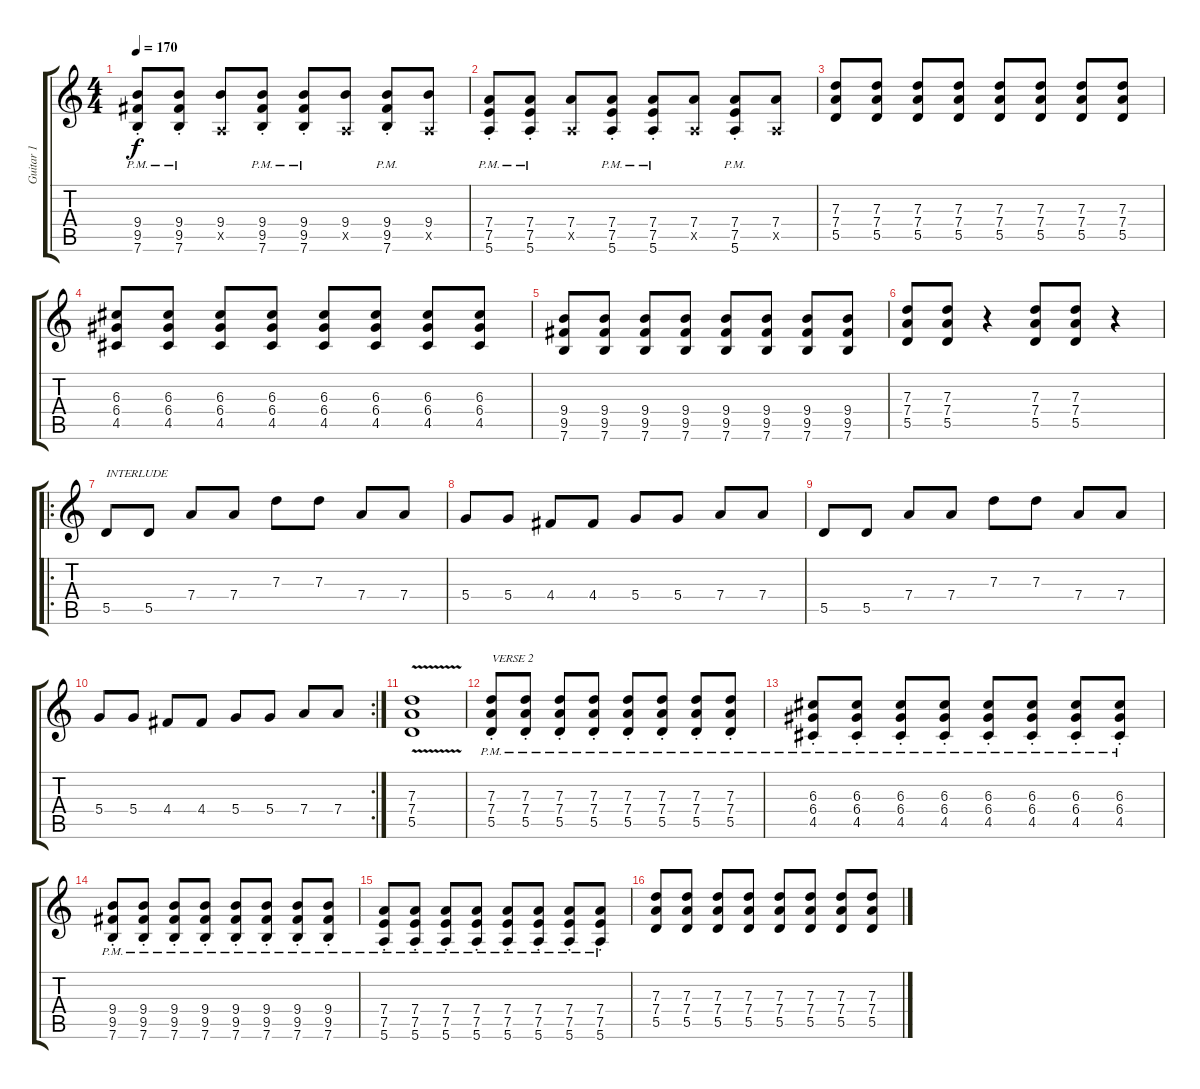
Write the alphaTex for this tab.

\track ("Guitar 1" "Guitar 1") {instrument distortionguitar}
\staff {score tabs}
\tuning (E4 B3 G3 D3 A2 E2) {hide}
\ts (4 4)
\tempo 170
\clef g2
\ks c
(9.4{pm st} 9.5{pm st} 7.6{pm st}).8{dy f} (9.4{pm st} 9.5{pm st} 7.6{pm st}).8 (9.4 0.5{x}).8 (9.4{pm st} 9.5{pm st} 7.6{pm st}).8 (9.4{pm st} 9.5{pm st} 7.6{pm st}).8 (9.4 0.5{x}).8 (9.4{pm st} 9.5{pm st} 7.6{pm st}).8 (9.4 0.5{x}).8 |
(7.4{pm st} 7.5{pm st} 5.6{pm st}).8 (7.4{pm st} 7.5{pm st} 5.6{pm st}).8 (7.4 0.5{x}).8 (7.4{pm st} 7.5{pm st} 5.6{pm st}).8 (7.4{pm st} 7.5{pm st} 5.6{pm st}).8 (7.4 0.5{x}).8 (7.4{pm st} 7.5{pm st} 5.6{pm st}).8 (7.4 0.5{x}).8 |
(7.3 7.4 5.5).8 (7.3 7.4 5.5).8 (7.3 7.4 5.5).8 (7.3 7.4 5.5).8 (7.3 7.4 5.5).8 (7.3 7.4 5.5).8 (7.3 7.4 5.5).8 (7.3 7.4 5.5).8 |
(6.3 6.4 4.5).8 (6.3 6.4 4.5).8 (6.3 6.4 4.5).8 (6.3 6.4 4.5).8 (6.3 6.4 4.5).8 (6.3 6.4 4.5).8 (6.3 6.4 4.5).8 (6.3 6.4 4.5).8 |
(9.4 9.5 7.6).8 (9.4 9.5 7.6).8 (9.4 9.5 7.6).8 (9.4 9.5 7.6).8 (9.4 9.5 7.6).8 (9.4 9.5 7.6).8 (9.4 9.5 7.6).8 (9.4 9.5 7.6).8 |
(7.3 7.4 5.5).8 (7.3 7.4 5.5).8 r.4 (7.3 7.4 5.5).8 (7.3 7.4 5.5).8 r.4 |
\ro
5.5.8{txt "INTERLUDE"} 5.5.8 7.4.8 7.4.8 7.3.8 7.3.8 7.4.8 7.4.8 |
5.4.8 5.4.8 4.4.8 4.4.8 5.4.8 5.4.8 7.4.8 7.4.8 |
5.5.8 5.5.8 7.4.8 7.4.8 7.3.8 7.3.8 7.4.8 7.4.8 |
\rc 2
5.4.8 5.4.8 4.4.8 4.4.8 5.4.8 5.4.8 7.4.8 7.4.8 |
(7.3{v} 7.4 5.5).1 |
(7.3{pm st} 7.4{pm st} 5.5{pm st}).8{txt "VERSE 2"} (7.3{pm st} 7.4{pm st} 5.5{pm st}).8 (7.3{pm st} 7.4{pm st} 5.5{pm st}).8 (7.3{pm st} 7.4{pm st} 5.5{pm st}).8 (7.3{pm st} 7.4{pm st} 5.5{pm st}).8 (7.3{pm st} 7.4{pm st} 5.5{pm st}).8 (7.3{pm st} 7.4{pm st} 5.5{pm st}).8 (7.3{pm st} 7.4{pm st} 5.5{pm st}).8 |
(6.3{pm st} 6.4{pm st} 4.5{pm st}).8 (6.3{pm st} 6.4{pm st} 4.5{pm st}).8 (6.3{pm st} 6.4{pm st} 4.5{pm st}).8 (6.3{pm st} 6.4{pm st} 4.5{pm st}).8 (6.3{pm st} 6.4{pm st} 4.5{pm st}).8 (6.3{pm st} 6.4{pm st} 4.5{pm st}).8 (6.3{pm st} 6.4{pm st} 4.5{pm st}).8 (6.3{pm st} 6.4{pm st} 4.5{pm st}).8 |
(9.4{pm st} 9.5{pm st} 7.6{pm st}).8 (9.4{pm st} 9.5{pm st} 7.6{pm st}).8 (9.4{pm st} 9.5{pm st} 7.6{pm st}).8 (9.4{pm st} 9.5{pm st} 7.6{pm st}).8 (9.4{pm st} 9.5{pm st} 7.6{pm st}).8 (9.4{pm st} 9.5{pm st} 7.6{pm st}).8 (9.4{pm st} 9.5{pm st} 7.6{pm st}).8 (9.4{pm st} 9.5{pm st} 7.6{pm st}).8 |
(7.4{pm st} 7.5{pm st} 5.6{pm st}).8 (7.4{pm st} 7.5{pm st} 5.6{pm st}).8 (7.4{pm st} 7.5{pm st} 5.6{pm st}).8 (7.4{pm st} 7.5{pm st} 5.6{pm st}).8 (7.4{pm st} 7.5{pm st} 5.6{pm st}).8 (7.4{pm st} 7.5{pm st} 5.6{pm st}).8 (7.4{pm st} 7.5{pm st} 5.6{pm st}).8 (7.4{pm st} 7.5{pm st} 5.6{pm st}).8 |
(7.3 7.4 5.5).8 (7.3 7.4 5.5).8 (7.3 7.4 5.5).8 (7.3 7.4 5.5).8 (7.3 7.4 5.5).8 (7.3 7.4 5.5).8 (7.3 7.4 5.5).8 (7.3 7.4 5.5).8
